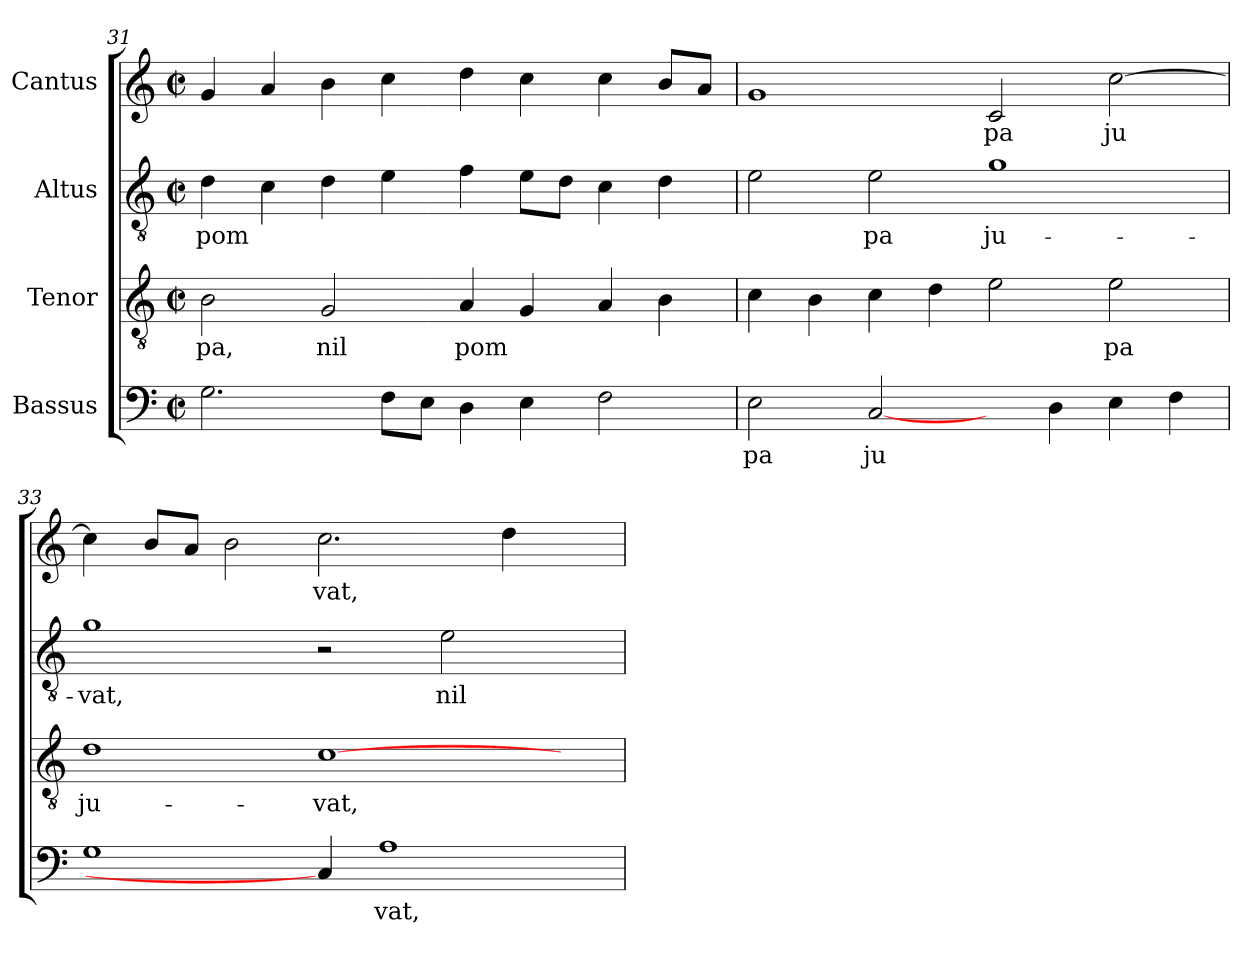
**kern	**text	**kern	**text	**kern	**text	**kern	**text
*part4	*part4	*part3	*part3	*part2	*part2	*part1	*part1
*staff4	*staff4	*staff3	*staff3	*staff2	*staff2	*staff1	*staff1
*I"Bassus	*	*I"Tenor	*	*I"Altus	*	*I"Cantus	*
*clefF4	*	*clefGv2	*	*clefGv2	*	*clefG2	*
*k[]	*	*k[]	*	*k[]	*	*k[]	*
*C:	*	*C:	*	*C:	*	*C:	*
*M2/2	*	*M2/2	*	*M2/2	*	*M2/2	*
*met(c|)	*	*met(c|)	*	*met(c|)	*	*met(c|)	*
=31	=31	=31	=31	=31	=31	=31	=31
!	!LO:LY:b	!	!LO:LY:b	!	!LO:LY:b	!	!LO:LY:b
2.G\	.	2B\	pa,	4d\	pom-	4g/	.
!	!	!	!	!	!LO:LY:b	!	!LO:LY:b
.	.	.	.	4c\	--	4a/	.
!	!	!	!LO:LY:b	!	!LO:LY:b	!	!LO:LY:b
.	.	2G/	nil	4d\	--	4b\	.
!	!LO:LY:b	!	!	!	!LO:LY:b	!	!LO:LY:b
8F\L	.	.	.	4e\	--	4cc\	.
!	!LO:LY:b	!	!	!	!	!	!
8E\J	.	.	.	.	.	.	.
!	!LO:LY:b	!	!LO:LY:b	!	!LO:LY:b	!	!LO:LY:b
4D\	.	4A/	pom	4f\	--	4dd\	.
!	!LO:LY:b	!	!LO:LY:b	!	!LO:LY:b	!	!LO:LY:b
4E\	.	4G/	.	8e\L	--	4cc\	.
!	!	!	!	!	!LO:LY:b	!	!
.	.	.	.	8d\J	--	.	.
!	!LO:LY:b	!	!LO:LY:b	!	!LO:LY:b	!	!LO:LY:b
2F\	.	4A/	.	4c\	--	4cc\	.
!	!	!	!LO:LY:b	!	!LO:LY:b	!	!LO:LY:b
.	.	4B\	.	4d\	--	8b/L	.
!	!	!	!	!	!	!	!LO:LY:b
.	.	.	.	.	.	8a/J	.
=32	=32	=32	=32	=32	=32	=32	=32
!	!LO:LY:b	!	!LO:LY:b	!	!LO:LY:b	!	!LO:LY:b
2E\	pa	4c\	.	2e\	--	1g	.
!	!	!	!LO:LY:b	!	!	!	!
.	.	4B\	.	.	.	.	.
!	!LO:LY:b	!	!LO:LY:b	!	!LO:LY:b	!	!
[2C/	ju	4c\	.	2e\	-pa	.	.
!	!	!	!LO:LY:b	!	!	!	!
.	.	4d\	.	.	.	.	.
!	!	!	!LO:LY:b	!	!LO:LY:b	!	!LO:LY:b
4ryy	.	2e\	.	1g	ju-	2c/	pa
!	!LO:LY:b	!	!	!	!	!	!
4D\	.	.	.	.	.	.	.
!	!LO:LY:b	!	!LO:LY:b	!	!	!	!LO:LY:b
4E\	.	2e\	pa	.	.	[>2cc\	ju
!	!LO:LY:b	!	!	!	!	!	!
4F\	.	.	.	.	.	.	.
!!LO:PB:g=z
=33	=33	=33	=33	=33	=33	=33	=33
!	!LO:LY:b	!	!LO:LY:b	!	!LO:LY:b	!	!LO:LY:b
1G	.	1d	ju-	1g	-vat,	4cc\]	.
!	!	!	!	!	!	!	!LO:LY:b
.	.	.	.	.	.	8b/L	.
!	!	!	!	!	!	!	!LO:LY:b
.	.	.	.	.	.	8a/J	.
!	!	!	!	!	!	!	!LO:LY:b
.	.	.	.	.	.	2b\	.
!	!	!	!LO:LY:b	!	!	!	!LO:LY:b
4C/]	.	[>1c	-vat,	2r	.	2.cc\	vat,
!	!LO:LY:b	!	!	!	!	!	!
1A	vat,	.	.	.	.	.	.
!	!	!	!	!	!LO:LY:b	!	!
.	.	.	.	2e\	nil	.	.
!	!	!	!	!	!	!	!LO:LY:b
.	.	.	.	.	.	4dd\	.
.	.	4ryy	.	4ryy	.	4ryy	.
=	=	=	=	=	=	=	=
*-	*-	*-	*-	*-	*-	*-	*-
